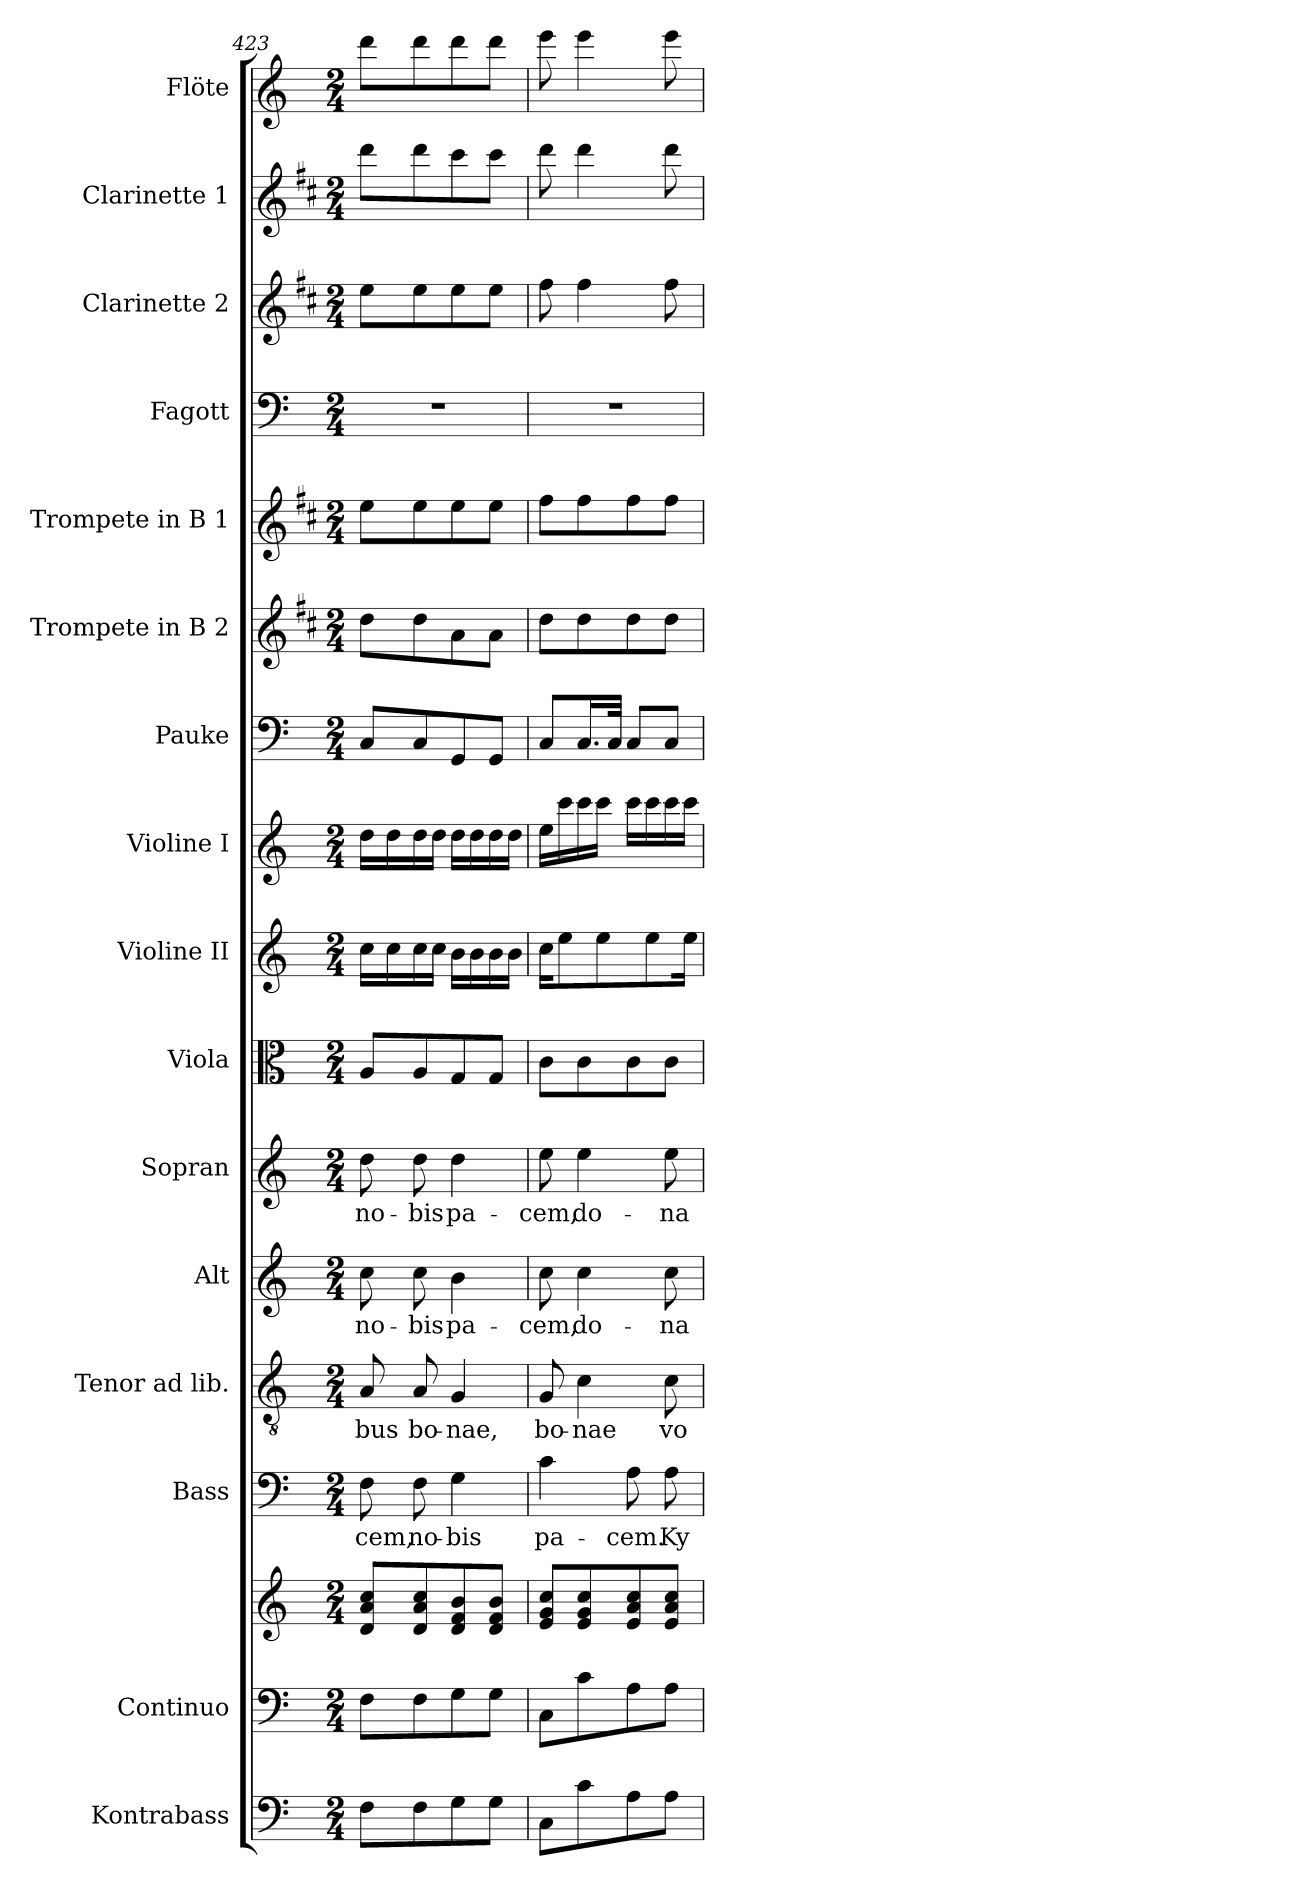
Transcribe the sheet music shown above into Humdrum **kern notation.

**kern	**kern	**kern	**kern	**text	**kern	**text	**kern	**text	**kern	**text	**kern	**kern	**kern	**kern	**kern	**kern	**kern	**kern	**kern	**kern
*part16	*part15	*part15	*part14	*part14	*part13	*part13	*part12	*part12	*part11	*part11	*part10	*part9	*part8	*part7	*part6	*part5	*part4	*part3	*part2	*part1
*staff17	*staff16	*staff15	*staff14	*staff14	*staff13	*staff13	*staff12	*staff12	*staff11	*staff11	*staff10	*staff9	*staff8	*staff7	*staff6	*staff5	*staff4	*staff3	*staff2	*staff1
*I"Kontrabass	*I"Continuo	*	*I"Bass	*	*I"Tenor ad lib.	*	*I"Alt	*	*I"Sopran	*	*I"Viola	*I"Violine II	*I"Violine I	*I"Pauke	*I"Trompete in B 2	*I"Trompete in B 1	*I"Fagott	*I"Clarinette 2	*I"Clarinette 1	*I"Flöte
*I'Kb.	*I'cont.	*	*I'B	*	*I'T	*	*I'A	*	*I'S	*	*I'Vla.	*I'Vl. II	*I'Vl. I	*I'Pk.	*	*	*I'Fg.	*I'Cl. 2	*I'Cl. 1	*I'Fl.
!!LO:PB:g=z
*clefF4	*clefF4	*clefG2	*clefF4	*	*clefGv2	*	*clefG2	*	*clefG2	*	*clefC3	*clefG2	*clefG2	*clefF4	*clefG2	*clefG2	*clefF4	*clefG2	*clefG2	*clefG2
*ITrd7c12	*	*	*	*	*	*	*	*	*	*	*	*	*	*	*ITrd1c2	*ITrd1c2	*	*ITrd1c2	*ITrd1c2	*
*k[]	*k[]	*k[]	*k[]	*	*k[]	*	*k[]	*	*k[]	*	*k[]	*k[]	*k[]	*k[]	*k[]	*k[]	*k[]	*k[]	*k[]	*k[]
*C:	*C:	*C:	*C:	*	*C:	*	*C:	*	*C:	*	*C:	*C:	*C:	*C:	*C:	*C:	*C:	*C:	*C:	*C:
*M2/4	*M2/4	*M2/4	*M2/4	*	*M2/4	*	*M2/4	*	*M2/4	*	*M2/4	*M2/4	*M2/4	*M2/4	*M2/4	*M2/4	*M2/4	*M2/4	*M2/4	*M2/4
=423	=423	=423	=423	=423	=423	=423	=423	=423	=423	=423	=423	=423	=423	=423	=423	=423	=423	=423	=423	=423
!	!	!	!	!LO:LY:b	!	!LO:LY:b	!	!LO:LY:b	!	!LO:LY:b	!	!	!	!	!	!	!	!	!	!
8FF\L	8F\L	8d/ 8a/ 8cc/L	8F\	-cem,	8A/	-bus	8cc\	no-	8dd\	no-	8A/L	16cc\LL	16dd\LL	8C/L	8cc\L	8dd\L	2r	8dd\L	8ccc\L	8ddd\L
.	.	.	.	.	.	.	.	.	.	.	.	16cc\	16dd\	.	.	.	.	.	.	.
!	!	!	!	!LO:LY:b	!	!LO:LY:b	!	!LO:LY:b	!	!LO:LY:b	!	!	!	!	!	!	!	!	!	!
8FF\	8F\	8d/ 8a/ 8cc/	8F\	no-	8A/	bo-	8cc\	-bis	8dd\	-bis	8A/	16cc\	16dd\	8C/	8cc\	8dd\	.	8dd\	8ccc\	8ddd\
.	.	.	.	.	.	.	.	.	.	.	.	16cc\JJ	16dd\JJ	.	.	.	.	.	.	.
!	!	!	!	!LO:LY:b	!	!LO:LY:b	!	!LO:LY:b	!	!LO:LY:b	!	!	!	!	!	!	!	!	!	!
8GG\	8G\	8d/ 8f/ 8b/	4G\	-bis	4G/	-nae,	4b\	pa-	4dd\	pa-	8G/	16b\LL	16dd\LL	8GG/	8g\	8dd\	.	8dd\	8bb\	8ddd\
.	.	.	.	.	.	.	.	.	.	.	.	16b\	16dd\	.	.	.	.	.	.	.
8GG\J	8G\J	8d/ 8f/ 8b/J	.	.	.	.	.	.	.	.	8G/J	16b\	16dd\	8GG/J	8g\J	8dd\J	.	8dd\J	8bb\J	8ddd\J
.	.	.	.	.	.	.	.	.	.	.	.	16b\JJ	16dd\JJ	.	.	.	.	.	.	.
=424	=424	=424	=424	=424	=424	=424	=424	=424	=424	=424	=424	=424	=424	=424	=424	=424	=424	=424	=424	=424
!	!	!	!	!LO:LY:b	!	!LO:LY:b	!	!LO:LY:b	!	!LO:LY:b	!	!	!	!	!	!	!	!	!	!
8CC\L	8C\L	8e/ 8g/ 8cc/L	4c\	pa-	8G/	bo-	8cc\	-cem,	8ee\	-cem,	8c\L	16cc\KL	16ee\LL	8C/L	8cc\L	8ee\L	2r	8ee\	8ccc\	8eee\
.	.	.	.	.	.	.	.	.	.	.	.	8ee\	16ccc\	.	.	.	.	.	.	.
!	!	!	!	!	!	!LO:LY:b	!	!LO:LY:b	!	!LO:LY:b	!	!	!	!	!	!	!	!	!	!
8C\	8c\	8e/ 8g/ 8cc/	.	.	4c\	-nae	4cc\	do-	4ee\	do-	8c\	.	16ccc\	16.C/L	8cc\	8ee\	.	4ee\	4ccc\	4eee\
.	.	.	.	.	.	.	.	.	.	.	.	8ee\	16ccc\JJ	.	.	.	.	.	.	.
.	.	.	.	.	.	.	.	.	.	.	.	.	.	32C/JJk	.	.	.	.	.	.
!	!	!	!	!LO:LY:b	!	!	!	!	!	!	!	!	!	!	!	!	!	!	!	!
8AA\	8A\	8e/ 8a/ 8cc/	8A\	-cem.	.	.	.	.	.	.	8c\	.	16ccc\LL	8C/L	8cc\	8ee\	.	.	.	.
.	.	.	.	.	.	.	.	.	.	.	.	8ee\	16ccc\	.	.	.	.	.	.	.
!	!	!	!	!LO:LY:b	!	!LO:LY:b	!	!LO:LY:b	!	!LO:LY:b	!	!	!	!	!	!	!	!	!	!
8AA\J	8A\J	8e/ 8a/ 8cc/J	8A\	Ky-	8c\	vo-	8cc\	-na	8ee\	-na	8c\J	.	16ccc\	8C/J	8cc\J	8ee\J	.	8ee\	8ccc\	8eee\
.	.	.	.	.	.	.	.	.	.	.	.	16ee\Jk	16ccc\JJ	.	.	.	.	.	.	.
=	=	=	=	=	=	=	=	=	=	=	=	=	=	=	=	=	=	=	=	=
*-	*-	*-	*-	*-	*-	*-	*-	*-	*-	*-	*-	*-	*-	*-	*-	*-	*-	*-	*-	*-
